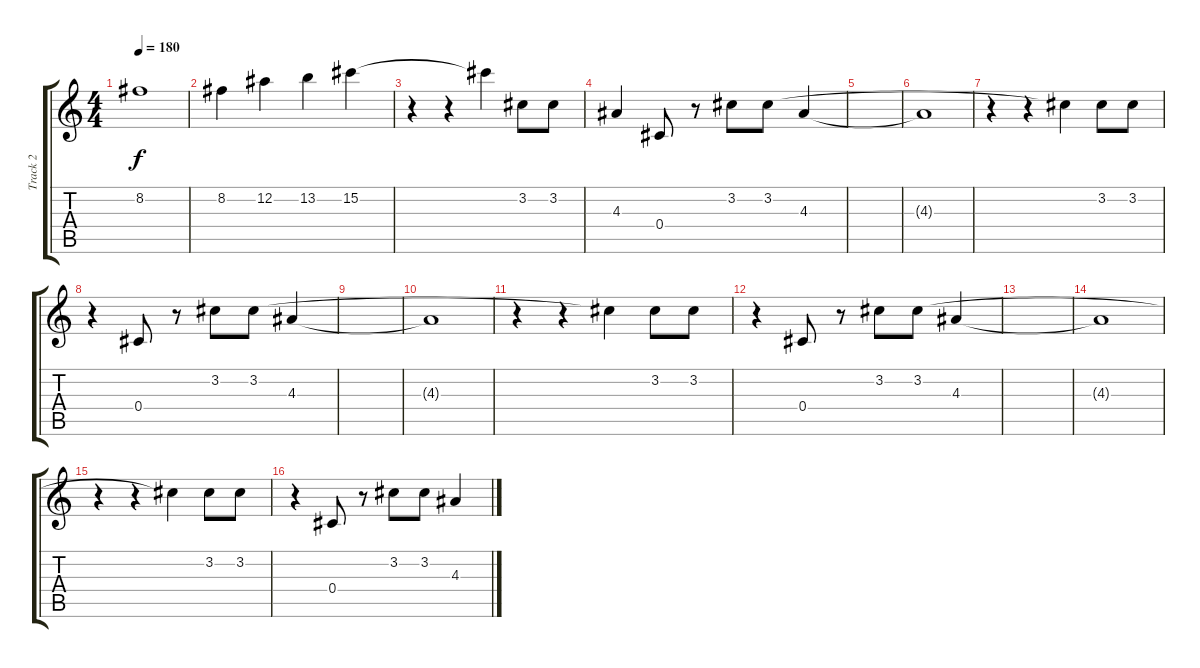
\track ("Track 2" "Track 2") {instrument acousticguitarsteel}
\staff {score tabs}
\tuning (Eb4 Bb3 Gb3 Db3 Ab2 Eb2) {hide}
\ts (4 4)
\tempo 180
\clef g2
\ks c
8.2{t}.1{dy f} |
8.2.4 12.2.4 13.2.4 15.2.4 |
r.4 r.4 15.2{t}.4 3.2.8 3.2.8 |
4.3.4 0.4.8 r.8 3.2.8 3.2.8 4.3.4 |
|
4.3{t}.1 |
r.4 r.4 3.2{t}.4 3.2.8 3.2.8 |
r.4 0.4.8 r.8 3.2.8 3.2.8 4.3.4 |
|
4.3{t}.1 |
r.4 r.4 3.2{t}.4 3.2.8 3.2.8 |
r.4 0.4.8 r.8 3.2.8 3.2.8 4.3.4 |
|
4.3{t}.1 |
r.4 r.4 3.2{t}.4 3.2.8 3.2.8 |
r.4 0.4.8 r.8 3.2.8 3.2.8 4.3.4
